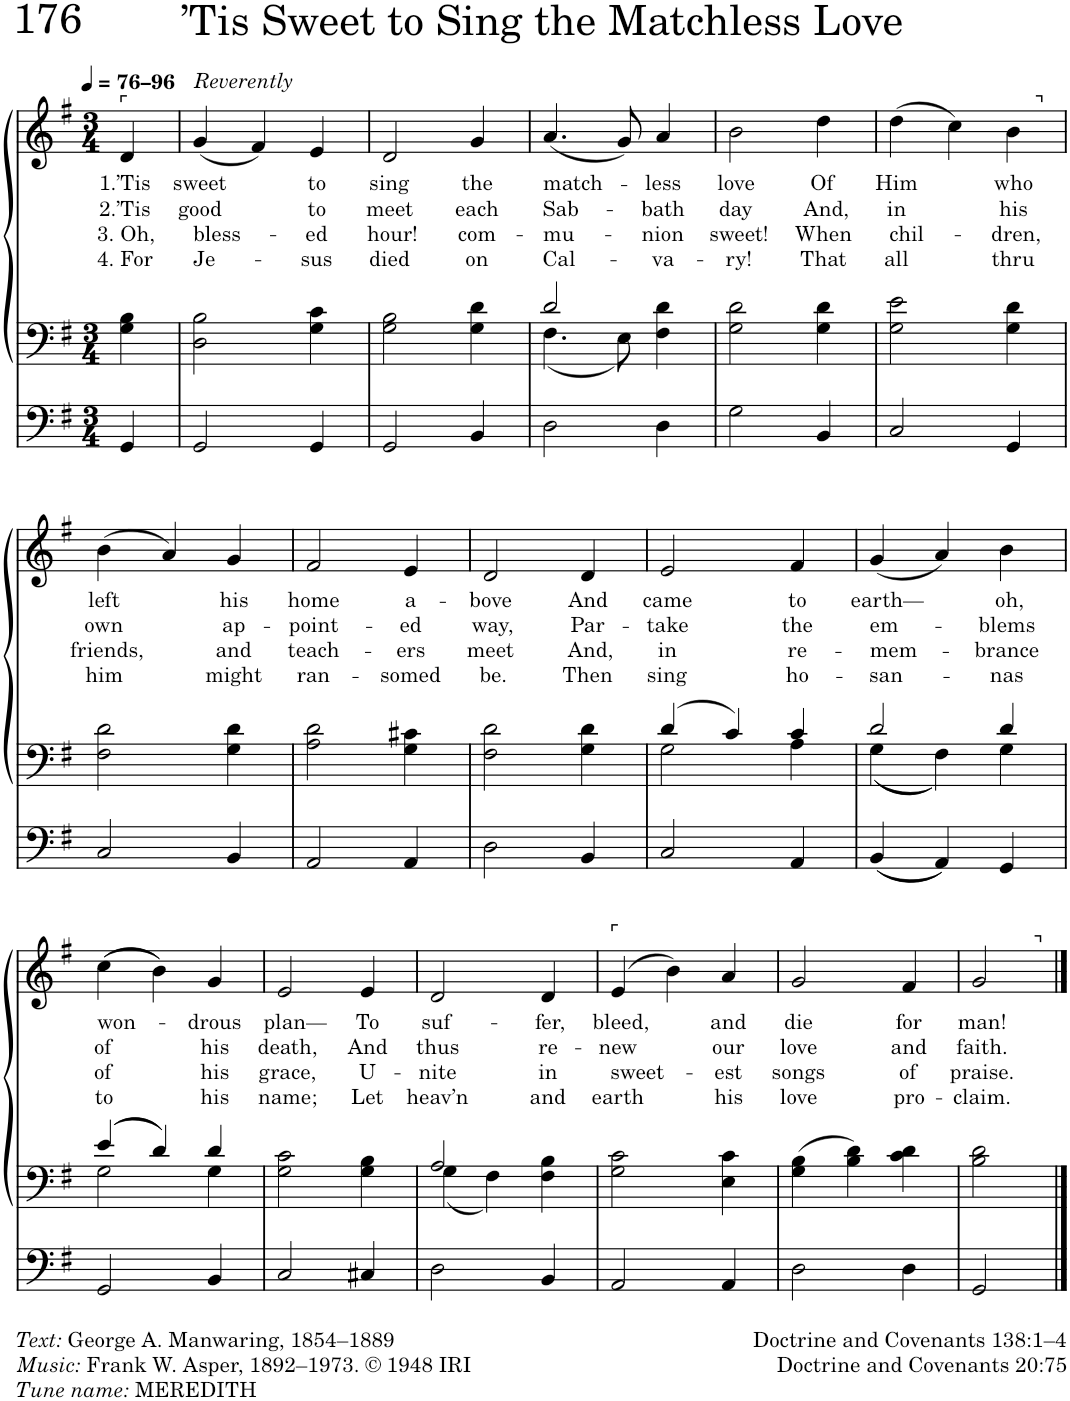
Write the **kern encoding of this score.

**kern	**kern	**kern	**text	**text	**text	**text
*part1	*part1	*part1	*part1	*part1	*part1	*part1
*staff3	*staff2	*staff1	*staff1	*staff1	*staff1	*staff1
*I"Organ	*	*	*	*	*	*
*I'Org.	*	*	*	*	*	*
*clefF4	*clefF4	*clefG2	*	*	*	*
*k[f#]	*k[f#]	*k[f#]	*	*	*	*
*M3/4	*M3/4	*M3/4	*	*	*	*
*MM76	*MM76	*MM76	*	*	*	*
=1	=1	=1	=1	=1	=1	=1
!	!	!LO:TX:a:t=⌜	!	!	!	!
!	!	!LO:TX:a:B:t=–96	!	!	!	!
!	!	!	!LO:LY:b	!LO:LY:b	!LO:LY:b	!LO:LY:b
4GG/	4G\ 4B\	4d/	1.’Tis	2.’Tis	3. Oh,	4. For
=2	=2	=2	=2	=2	=2	=2
!	!	!LO:TX:a:i:t=Reverently	!	!	!	!
!	!	!	!LO:LY:b	!LO:LY:b	!LO:LY:b	!LO:LY:b
2GG/	2D\ 2B\	(4g/	sweet	good	bless-	Je-
.	.	4f#/)	.	.	.	.
!	!	!	!LO:LY:b	!LO:LY:b	!LO:LY:b	!LO:LY:b
4GG/	4G\ 4c\	4e/	to	to	-ed	-sus
=3	=3	=3	=3	=3	=3	=3
!	!	!	!LO:LY:b	!LO:LY:b	!LO:LY:b	!LO:LY:b
2GG/	2G\ 2B\	2d/	sing	meet	hour!	died
!	!	!	!LO:LY:b	!LO:LY:b	!LO:LY:b	!LO:LY:b
4BB/	4G\ 4d\	4g/	the	each	com-	on
=4	=4	=4	=4	=4	=4	=4
*	*^	*	*	*	*	*
!	!	!	!	!LO:LY:b	!LO:LY:b	!LO:LY:b	!LO:LY:b
2D\	2d/	4.F#\	(4.a/	match-	Sab-	-mu-	Cal-
.	.	8E\	8g/)	.	.	.	.
!	!	!	!	!LO:LY:b	!LO:LY:b	!LO:LY:b	!LO:LY:b
4D\	4F#\ 4d\	4ryy	4a/	-less	-bath	-nion	-va-
=5	=5	=5	=5	=5	=5	=5	=5
!	!	!	!	!LO:LY:b	!LO:LY:b	!LO:LY:b	!LO:LY:b
*	*v	*v	*	*	*	*	*
2G\	2G\ 2d\	2b\	love	day	sweet!	-ry!
!	!	!	!LO:LY:b	!LO:LY:b	!LO:LY:b	!LO:LY:b
4BB/	4G\ 4d\	4dd\	Of	And,	When	That
=6	=6	=6	=6	=6	=6	=6
!	!	!	!LO:LY:b	!LO:LY:b	!LO:LY:b	!LO:LY:b
*	*	*^	*	*	*	*
2C/	2G\ 2e\	(4dd\	2ryy	Him	in	chil-	all
.	.	4cc\)	.	.	.	.	.
!	!	!	!	!LO:LY:b	!LO:LY:b	!LO:LY:b	!LO:LY:b
4GG/	4G\ 4d\	4b\	8ryy	who	his	-dren,	thru
!	!	!	!LO:TX:a:t=⌝	!	!	!	!
.	.	.	8ryy	.	.	.	.
!!LO:LB:g=z
=7	=7	=7	=7	=7	=7	=7	=7
!	!	!	!	!LO:LY:b	!LO:LY:b	!LO:LY:b	!LO:LY:b
*	*	*v	*v	*	*	*	*
2C/	2F#\ 2d\	(4b\	left	own	friends,	him
.	.	4a/)	.	.	.	.
!	!	!	!LO:LY:b	!LO:LY:b	!LO:LY:b	!LO:LY:b
4BB/	4G\ 4d\	4g/	his	ap-	and	might
=8	=8	=8	=8	=8	=8	=8
!	!	!	!LO:LY:b	!LO:LY:b	!LO:LY:b	!LO:LY:b
2AA/	2A\ 2d\	2f#/	home	-point-	teach-	ran-
!	!	!	!LO:LY:b	!LO:LY:b	!LO:LY:b	!LO:LY:b
4AA/	4G\ 4c#X\	4e/	a-	-ed	-ers	-somed
=9	=9	=9	=9	=9	=9	=9
!	!	!	!LO:LY:b	!LO:LY:b	!LO:LY:b	!LO:LY:b
2D\	2F#\ 2d\	2d/	-bove	way,	meet	be.
!	!	!	!LO:LY:b	!LO:LY:b	!LO:LY:b	!LO:LY:b
4BB/	4G\ 4d\	4d/	And	Par-	And,	Then
=10	=10	=10	=10	=10	=10	=10
*	*^	*	*	*	*	*
!	!	!	!	!LO:LY:b	!LO:LY:b	!LO:LY:b	!LO:LY:b
2C/	4d/	2G\	2e/	came	-take	in	sing
.	4c/	.	.	.	.	.	.
!	!	!	!	!LO:LY:b	!LO:LY:b	!LO:LY:b	!LO:LY:b
4AA/	4c/	4A\	4f#/	to	the	re-	ho-
=11	=11	=11	=11	=11	=11	=11	=11
!	!	!	!	!LO:LY:b	!LO:LY:b	!LO:LY:b	!LO:LY:b
4BB/	2d/	4G\	(4g/	earth—	em-	-mem-	-san-
4AA/	.	4F#\	4a/)	.	.	.	.
!	!	!	!	!LO:LY:b	!LO:LY:b	!LO:LY:b	!LO:LY:b
4GG/	4d/	4G\	4b\	oh,	-blems	-brance	-nas
!!LO:LB:g=z
=12	=12	=12	=12	=12	=12	=12	=12
!	!	!	!	!LO:LY:b	!LO:LY:b	!LO:LY:b	!LO:LY:b
2GG/	4e/	2G\	((4cc\	won-	of	of	to
.	4d/	.	4b\))	.	.	.	.
!	!	!	!	!LO:LY:b	!LO:LY:b	!LO:LY:b	!LO:LY:b
4BB/	4d/	4G\	4g/	-drous	his	his	his
=13	=13	=13	=13	=13	=13	=13	=13
!	!	!	!	!LO:LY:b	!LO:LY:b	!LO:LY:b	!LO:LY:b
*	*v	*v	*	*	*	*	*
2C/	2G\ 2c\	2e/	plan—	death,	grace,	name;
!	!	!	!LO:LY:b	!LO:LY:b	!LO:LY:b	!LO:LY:b
4C#X/	4G\ 4B\	4e/	To	And	U-	Let
=14	=14	=14	=14	=14	=14	=14
*	*^	*	*	*	*	*
!	!	!	!	!LO:LY:b	!LO:LY:b	!LO:LY:b	!LO:LY:b
2D\	2A/	4G\	2d/	suf-	thus	-nite	heav’n
.	.	4F#\	.	.	.	.	.
!	!	!	!	!LO:LY:b	!LO:LY:b	!LO:LY:b	!LO:LY:b
4BB/	4F#\ 4B\	4ryy	4d/	-fer,	re-	in	and
=15	=15	=15	=15	=15	=15	=15	=15
!	!	!	!LO:TX:a:t=⌜	!	!	!	!
!	!	!	!	!LO:LY:b	!LO:LY:b	!LO:LY:b	!LO:LY:b
*	*v	*v	*	*	*	*	*
2AA/	2G\ 2c\	(4e/	bleed,	-new	sweet-	earth
.	.	4b\)	.	.	.	.
!	!	!	!LO:LY:b	!LO:LY:b	!LO:LY:b	!LO:LY:b
4AA/	4E\ 4c\	4a/	and	our	-est	his
=16	=16	=16	=16	=16	=16	=16
!	!	!	!LO:LY:b	!LO:LY:b	!LO:LY:b	!LO:LY:b
2D\	4G\ 4B\	2g/	die	love	songs	love
.	4B\ 4d\	.	.	.	.	.
!	!	!	!LO:LY:b	!LO:LY:b	!LO:LY:b	!LO:LY:b
4D\	4c\ 4d\	4f#/	for	and	of	pro-
=17	=17	=17	=17	=17	=17	=17
!	!	!	!LO:LY:b	!LO:LY:b	!LO:LY:b	!LO:LY:b
*	*	*^	*	*	*	*
2GG/	2B\ 2d\	2g/	4.ryy	man!	faith.	praise.	-claim.
!	!	!	!LO:TX:a:t=⌝	!	!	!	!
.	.	.	8ryy	.	.	.	.
*	*	*v	*v	*	*	*	*
==	==	==	==	==	==	==
*-	*-	*-	*-	*-	*-	*-
